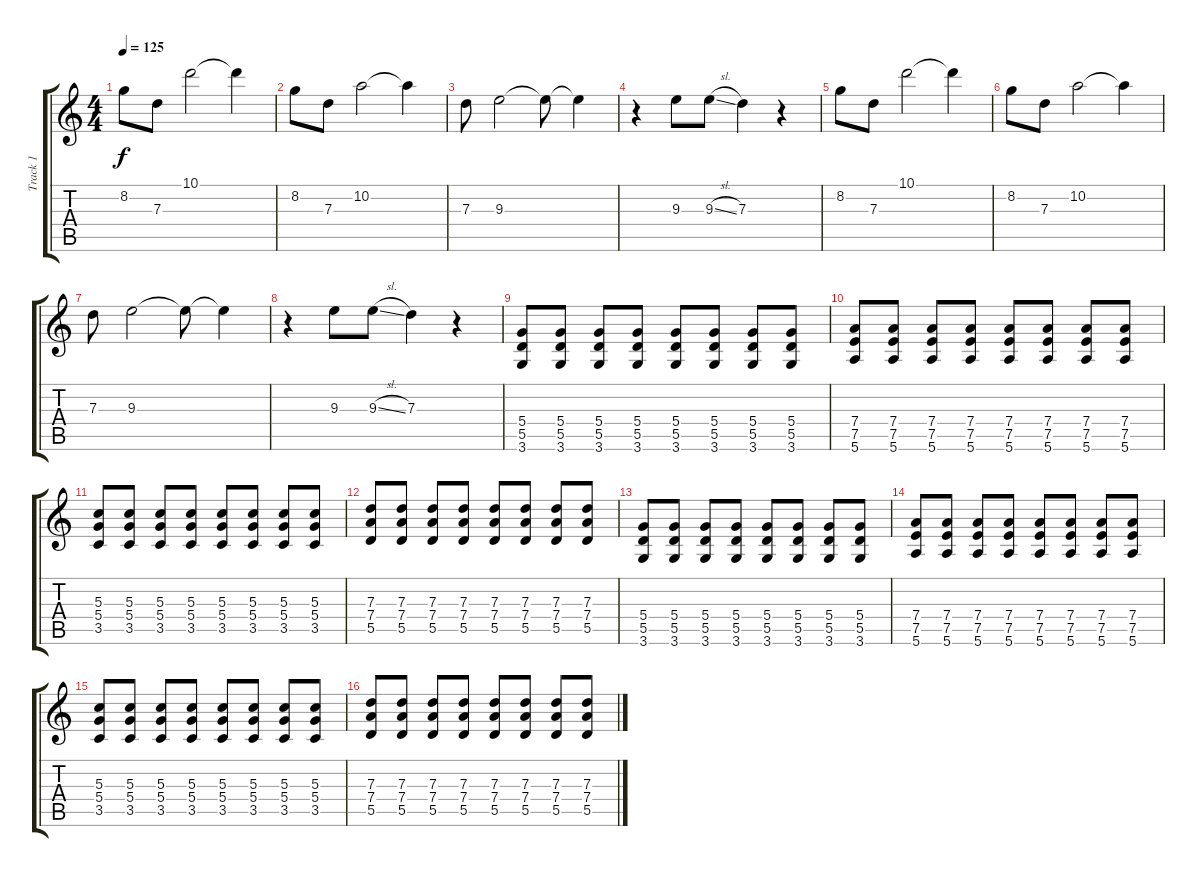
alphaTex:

\track ("Track 1" "Track 1") {instrument overdrivenguitar}
\staff {score tabs}
\tuning (E4 B3 G3 D3 A2 E2) {hide}
\ts (4 4)
\tempo 125
\clef g2
\ks c
8.2.8{dy f} 7.3.8 10.1.2 10.1{t}.4 |
8.2.8 7.3.8 10.2.2 10.2{t}.4 |
7.3.8 9.3.2 9.3{t}.8 9.3{t}.4 |
r.4 9.3.8 9.3{sl}.8 7.3.4 r.4 |
8.2.8 7.3.8 10.1.2 10.1{t}.4 |
8.2.8 7.3.8 10.2.2 10.2{t}.4 |
7.3.8 9.3.2 9.3{t}.8 9.3{t}.4 |
r.4 9.3.8 9.3{sl}.8 7.3.4 r.4 |
(5.4 5.5 3.6).8 (5.4 5.5 3.6).8 (5.4 5.5 3.6).8 (5.4 5.5 3.6).8 (5.4 5.5 3.6).8 (5.4 5.5 3.6).8 (5.4 5.5 3.6).8 (5.4 5.5 3.6).8 |
(7.4 7.5 5.6).8 (7.4 7.5 5.6).8 (7.4 7.5 5.6).8 (7.4 7.5 5.6).8 (7.4 7.5 5.6).8 (7.4 7.5 5.6).8 (7.4 7.5 5.6).8 (7.4 7.5 5.6).8 |
(5.3 5.4 3.5).8 (5.3 5.4 3.5).8 (5.3 5.4 3.5).8 (5.3 5.4 3.5).8 (5.3 5.4 3.5).8 (5.3 5.4 3.5).8 (5.3 5.4 3.5).8 (5.3 5.4 3.5).8 |
(7.3 7.4 5.5).8 (7.3 7.4 5.5).8 (7.3 7.4 5.5).8 (7.3 7.4 5.5).8 (7.3 7.4 5.5).8 (7.3 7.4 5.5).8 (7.3 7.4 5.5).8 (7.3 7.4 5.5).8 |
(5.4 5.5 3.6).8 (5.4 5.5 3.6).8 (5.4 5.5 3.6).8 (5.4 5.5 3.6).8 (5.4 5.5 3.6).8 (5.4 5.5 3.6).8 (5.4 5.5 3.6).8 (5.4 5.5 3.6).8 |
(7.4 7.5 5.6).8 (7.4 7.5 5.6).8 (7.4 7.5 5.6).8 (7.4 7.5 5.6).8 (7.4 7.5 5.6).8 (7.4 7.5 5.6).8 (7.4 7.5 5.6).8 (7.4 7.5 5.6).8 |
(5.3 5.4 3.5).8 (5.3 5.4 3.5).8 (5.3 5.4 3.5).8 (5.3 5.4 3.5).8 (5.3 5.4 3.5).8 (5.3 5.4 3.5).8 (5.3 5.4 3.5).8 (5.3 5.4 3.5).8 |
(7.3 7.4 5.5).8 (7.3 7.4 5.5).8 (7.3 7.4 5.5).8 (7.3 7.4 5.5).8 (7.3 7.4 5.5).8 (7.3 7.4 5.5).8 (7.3 7.4 5.5).8 (7.3 7.4 5.5).8
